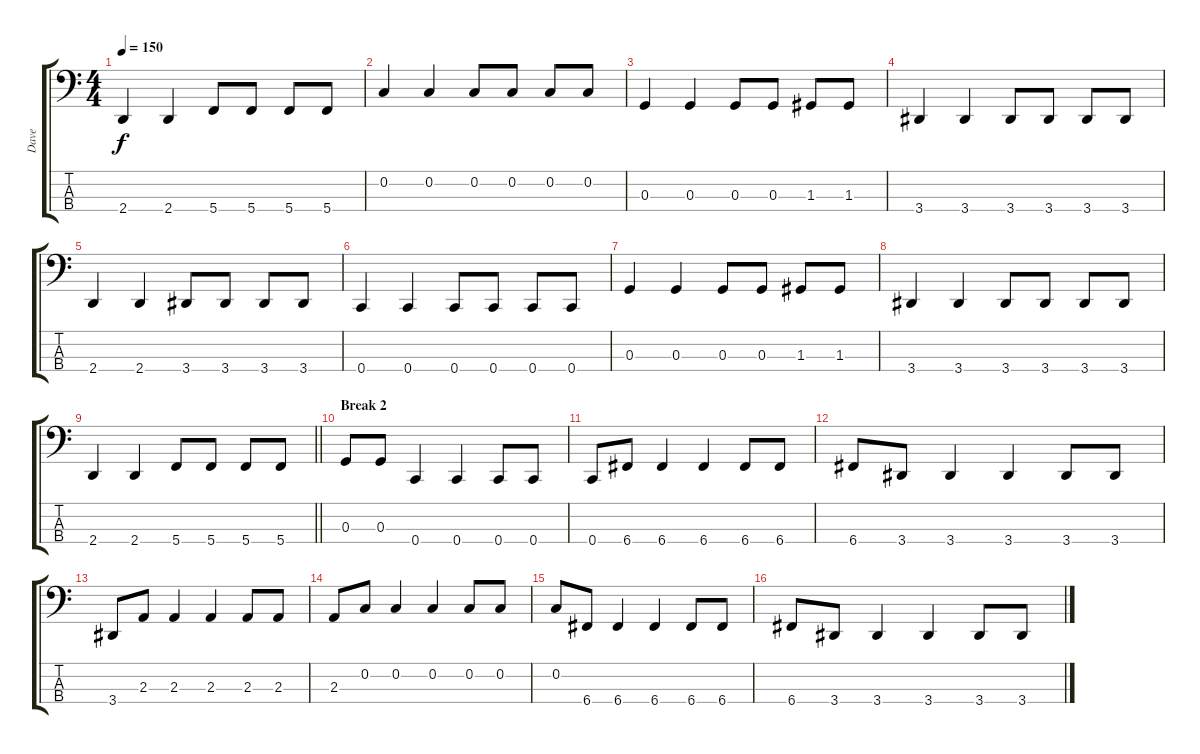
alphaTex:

\track ("Dave" "Dave") {instrument electricbasspick}
\staff {score tabs}
\tuning (F2 C2 G1 C1) {hide}
\ts (4 4)
\tempo 150
\clef f4
\ks c
2.4.4{dy f} 2.4.4 5.4.8 5.4.8 5.4.8 5.4.8 |
0.2.4 0.2.4 0.2.8 0.2.8 0.2.8 0.2.8 |
0.3.4 0.3.4 0.3.8 0.3.8 1.3.8 1.3.8 |
3.4.4 3.4.4 3.4.8 3.4.8 3.4.8 3.4.8 |
2.4.4 2.4.4 3.4.8 3.4.8 3.4.8 3.4.8 |
0.4.4 0.4.4 0.4.8 0.4.8 0.4.8 0.4.8 |
0.3.4 0.3.4 0.3.8 0.3.8 1.3.8 1.3.8 |
3.4.4 3.4.4 3.4.8 3.4.8 3.4.8 3.4.8 |
\barLineRight lightlight
2.4.4 2.4.4 5.4.8 5.4.8 5.4.8 5.4.8 |
\section ("" "Break 2")
0.3.8 0.3.8 0.4.4 0.4.4 0.4.8 0.4.8 |
0.4.8 6.4.8 6.4.4 6.4.4 6.4.8 6.4.8 |
6.4.8 3.4.8 3.4.4 3.4.4 3.4.8 3.4.8 |
3.4.8 2.3.8 2.3.4 2.3.4 2.3.8 2.3.8 |
2.3.8 0.2.8 0.2.4 0.2.4 0.2.8 0.2.8 |
0.2.8 6.4.8 6.4.4 6.4.4 6.4.8 6.4.8 |
6.4.8 3.4.8 3.4.4 3.4.4 3.4.8 3.4.8
